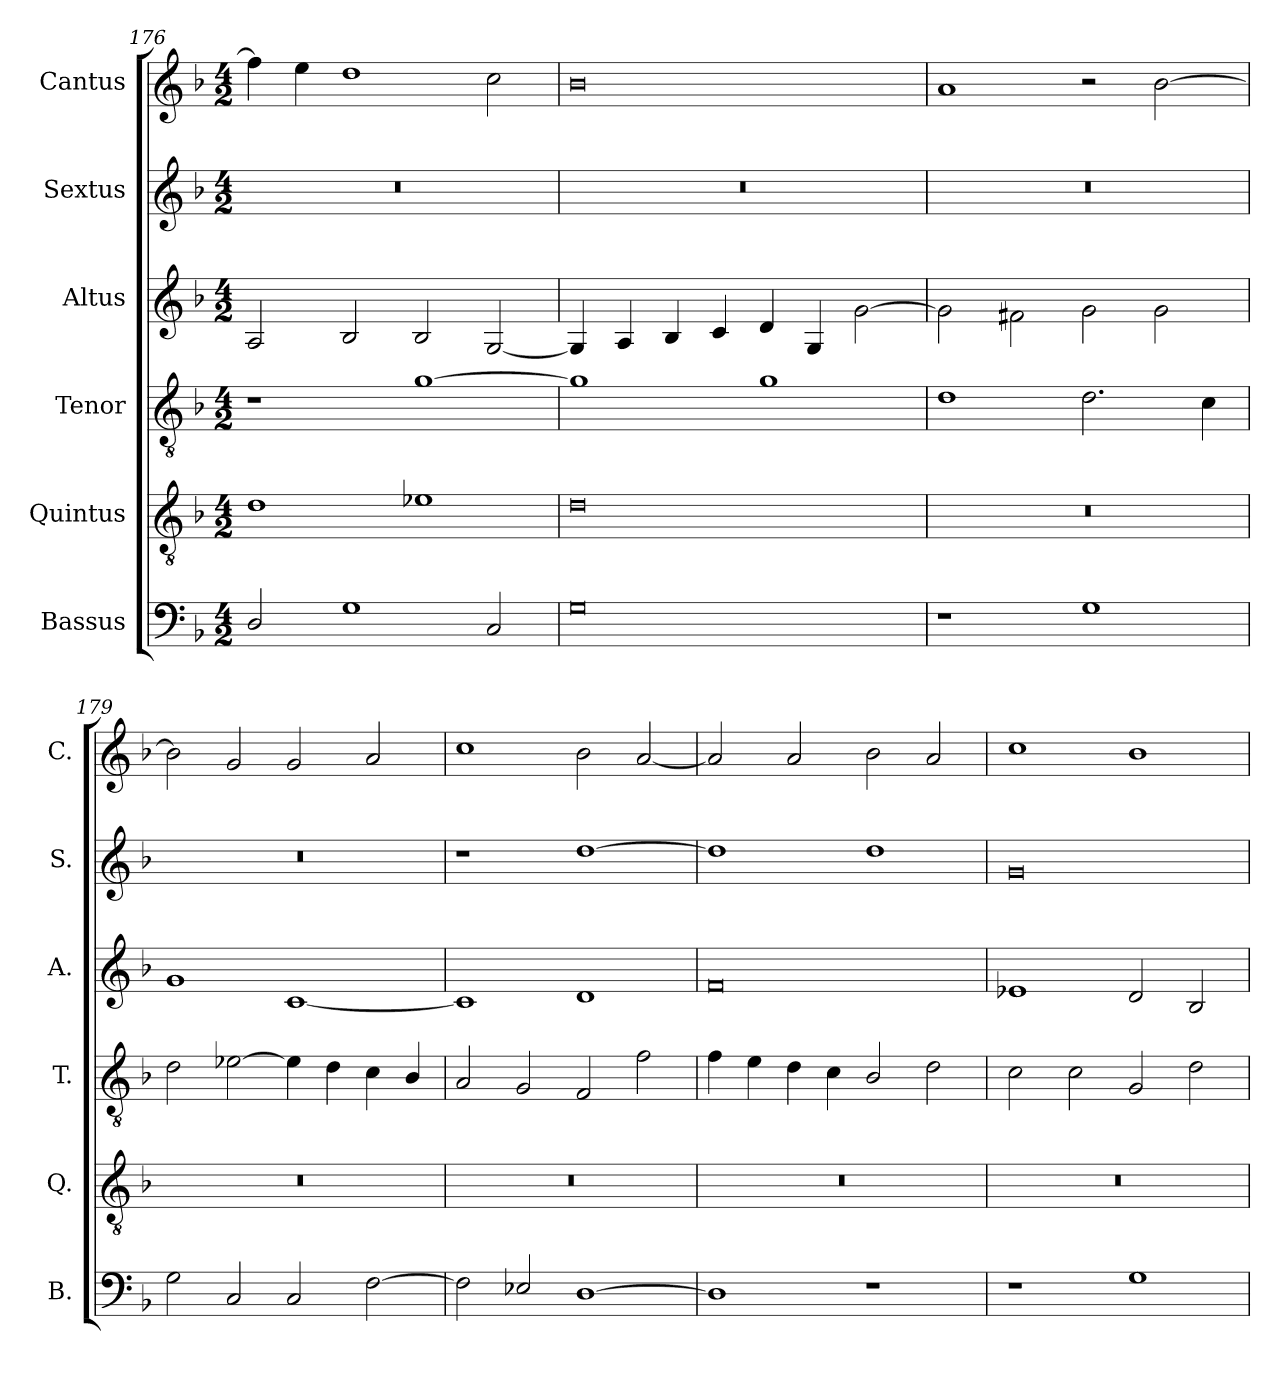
**kern	**kern	**kern	**kern	**kern	**kern
*part6	*part5	*part4	*part3	*part2	*part1
*staff6	*staff5	*staff4	*staff3	*staff2	*staff1
*I"Bassus	*I"Quintus	*I"Tenor	*I"Altus	*I"Sextus	*I"Cantus
*I'B.	*I'Q.	*I'T.	*I'A.	*I'S.	*I'C.
*clefF4	*clefGv2	*clefGv2	*clefG2	*clefG2	*clefG2
*k[b-]	*k[b-]	*k[b-]	*k[b-]	*k[b-]	*k[b-]
*M4/2	*M4/2	*M4/2	*M4/2	*M4/2	*M4/2
=176	=176	=176	=176	=176	=176
!	!	!	!	!LO:N:vis=1	!
2D/	1d	1r	2A/	0r	4ff\]
.	.	.	.	.	4ee\
1G	.	.	2B-/	.	1dd
.	1e-X	[1g	2B-/	.	.
2C/	.	.	[2G/	.	2cc\
=177	=177	=177	=177	=177	=177
!	!	!	!	!LO:N:vis=1	!
0G	0d	1g]	4G/]	0r	0b-
.	.	.	4A/	.	.
.	.	.	4B-/	.	.
.	.	.	4c/	.	.
.	.	1g	4d/	.	.
.	.	.	4G/	.	.
.	.	.	[2g\	.	.
!!LO:PB:g=z
=178	=178	=178	=178	=178	=178
!	!LO:N:vis=1	!	!	!LO:N:vis=1	!
1r	0r	1d	2g\]	0r	1a
.	.	.	2f#X\	.	.
1G	.	2.d\	2g\	.	2r
.	.	.	2g\	.	[2b-\
.	.	4c\	.	.	.
=179	=179	=179	=179	=179	=179
!	!LO:N:vis=1	!	!	!LO:N:vis=1	!
2G\	0r	2d\	1g	0r	2b-\]
2C/	.	[2e-X\	.	.	2g/
2C/	.	4e-\]	[1c	.	2g/
.	.	4d\	.	.	.
[2F\	.	4c\	.	.	2a/
.	.	4B-/	.	.	.
=180	=180	=180	=180	=180	=180
!	!LO:N:vis=1	!	!	!	!
2F\]	0r	2A/	1c]	1r	1cc
2E-X/	.	2G/	.	.	.
[1D	.	2F/	1d	[1dd	2b-\
.	.	2f\	.	.	[2a/
=181	=181	=181	=181	=181	=181
!	!LO:N:vis=1	!	!	!	!
1D]	0r	4f\	0f	1dd]	2a/]
.	.	4e\	.	.	.
.	.	4d\	.	.	2a/
.	.	4c\	.	.	.
1r	.	2B-/	.	1dd	2b-\
.	.	2d\	.	.	2a/
=182	=182	=182	=182	=182	=182
!	!LO:N:vis=1	!	!	!	!
1r	0r	2c\	1e-X	0g	1cc
.	.	2c\	.	.	.
1G	.	2G/	2d/	.	1b-
.	.	2d\	2B-/	.	.
=	=	=	=	=	=
*-	*-	*-	*-	*-	*-
